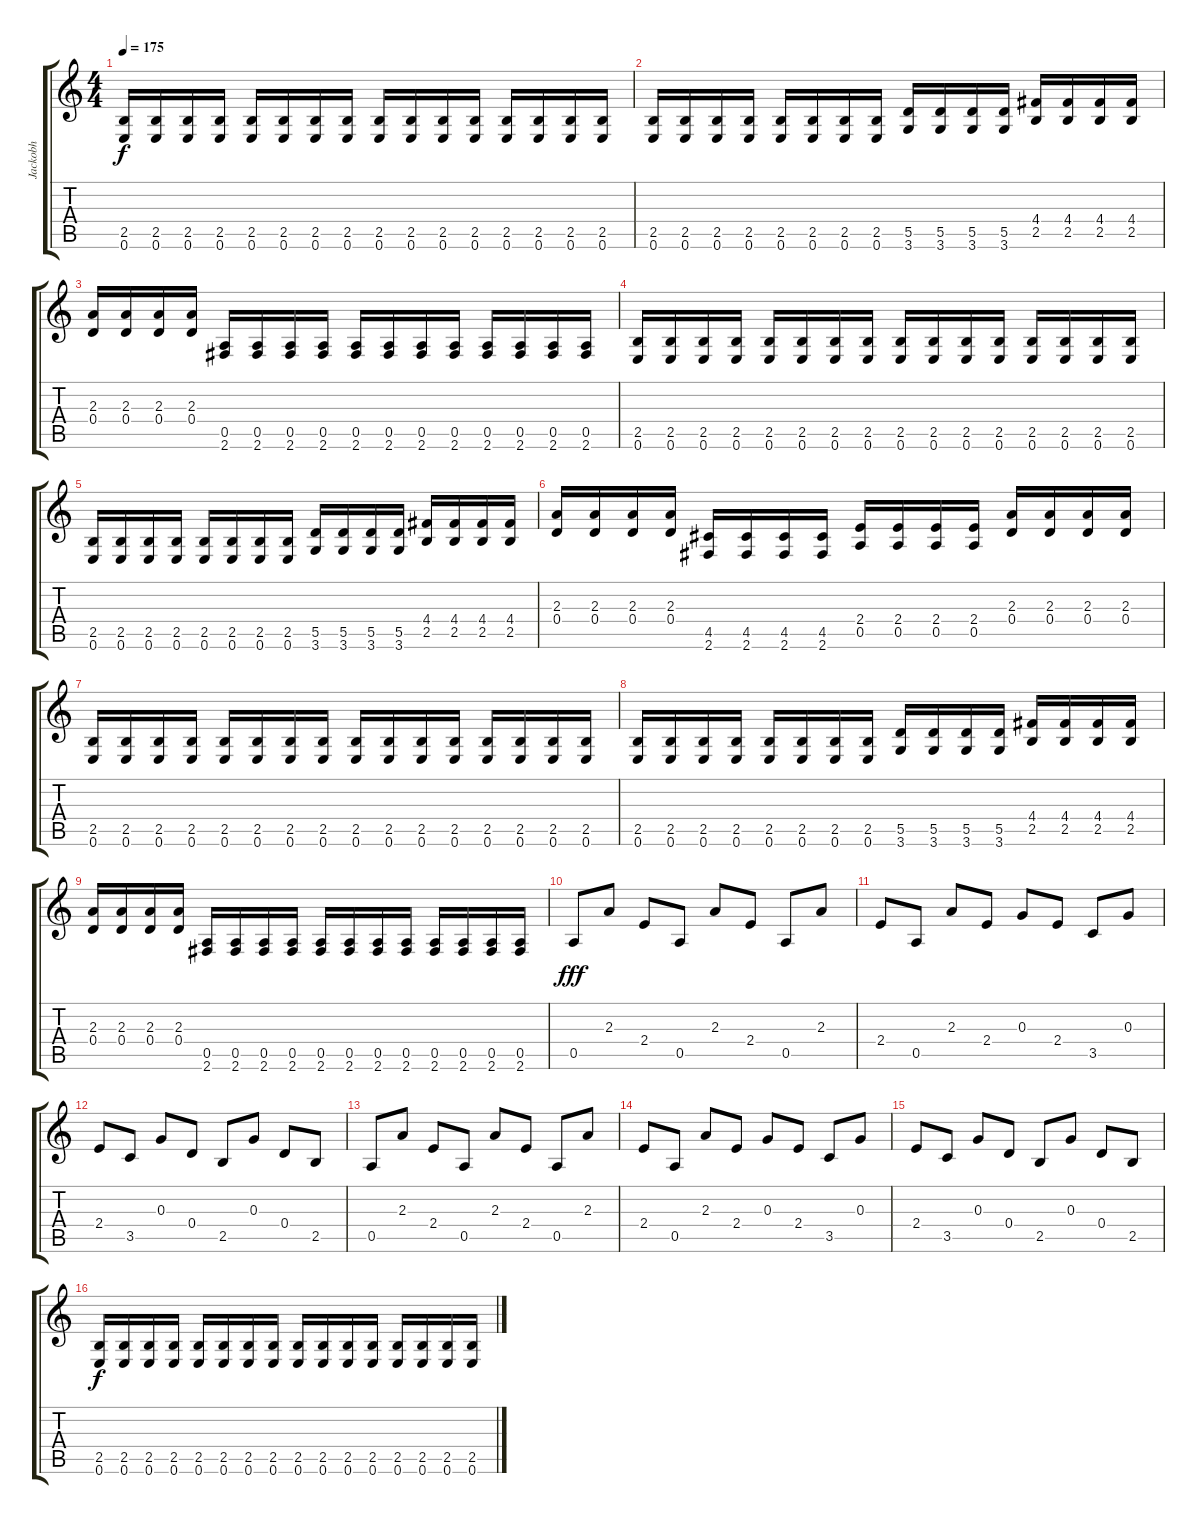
\track ("Jackobh" "Jackobh") {instrument distortionguitar}
\staff {score tabs}
\tuning (E4 B3 G3 D3 A2 E2) {hide}
\ts (4 4)
\tempo 175
\clef g2
\ks c
(2.5 0.6).16{dy f} (2.5 0.6).16 (2.5 0.6).16 (2.5 0.6).16 (2.5 0.6).16 (2.5 0.6).16 (2.5 0.6).16 (2.5 0.6).16 (2.5 0.6).16 (2.5 0.6).16 (2.5 0.6).16 (2.5 0.6).16 (2.5 0.6).16 (2.5 0.6).16 (2.5 0.6).16 (2.5 0.6).16 |
(2.5 0.6).16 (2.5 0.6).16 (2.5 0.6).16 (2.5 0.6).16 (2.5 0.6).16 (2.5 0.6).16 (2.5 0.6).16 (2.5 0.6).16 (5.5 3.6).16 (5.5 3.6).16 (5.5 3.6).16 (5.5 3.6).16 (4.4 2.5).16 (4.4 2.5).16 (4.4 2.5).16 (4.4 2.5).16 |
(2.3 0.4).16 (2.3 0.4).16 (2.3 0.4).16 (2.3 0.4).16 (0.5 2.6).16 (0.5 2.6).16 (0.5 2.6).16 (0.5 2.6).16 (0.5 2.6).16 (0.5 2.6).16 (0.5 2.6).16 (0.5 2.6).16 (0.5 2.6).16 (0.5 2.6).16 (0.5 2.6).16 (0.5 2.6).16 |
(2.5 0.6).16 (2.5 0.6).16 (2.5 0.6).16 (2.5 0.6).16 (2.5 0.6).16 (2.5 0.6).16 (2.5 0.6).16 (2.5 0.6).16 (2.5 0.6).16 (2.5 0.6).16 (2.5 0.6).16 (2.5 0.6).16 (2.5 0.6).16 (2.5 0.6).16 (2.5 0.6).16 (2.5 0.6).16 |
(2.5 0.6).16 (2.5 0.6).16 (2.5 0.6).16 (2.5 0.6).16 (2.5 0.6).16 (2.5 0.6).16 (2.5 0.6).16 (2.5 0.6).16 (5.5 3.6).16 (5.5 3.6).16 (5.5 3.6).16 (5.5 3.6).16 (4.4 2.5).16 (4.4 2.5).16 (4.4 2.5).16 (4.4 2.5).16 |
(2.3 0.4).16 (2.3 0.4).16 (2.3 0.4).16 (2.3 0.4).16 (4.5 2.6).16 (4.5 2.6).16 (4.5 2.6).16 (4.5 2.6).16 (2.4 0.5).16 (2.4 0.5).16 (2.4 0.5).16 (2.4 0.5).16 (2.3 0.4).16 (2.3 0.4).16 (2.3 0.4).16 (2.3 0.4).16 |
(2.5 0.6).16 (2.5 0.6).16 (2.5 0.6).16 (2.5 0.6).16 (2.5 0.6).16 (2.5 0.6).16 (2.5 0.6).16 (2.5 0.6).16 (2.5 0.6).16 (2.5 0.6).16 (2.5 0.6).16 (2.5 0.6).16 (2.5 0.6).16 (2.5 0.6).16 (2.5 0.6).16 (2.5 0.6).16 |
(2.5 0.6).16 (2.5 0.6).16 (2.5 0.6).16 (2.5 0.6).16 (2.5 0.6).16 (2.5 0.6).16 (2.5 0.6).16 (2.5 0.6).16 (5.5 3.6).16 (5.5 3.6).16 (5.5 3.6).16 (5.5 3.6).16 (4.4 2.5).16 (4.4 2.5).16 (4.4 2.5).16 (4.4 2.5).16 |
(2.3 0.4).16 (2.3 0.4).16 (2.3 0.4).16 (2.3 0.4).16 (0.5 2.6).16 (0.5 2.6).16 (0.5 2.6).16 (0.5 2.6).16 (0.5 2.6).16 (0.5 2.6).16 (0.5 2.6).16 (0.5 2.6).16 (0.5 2.6).16 (0.5 2.6).16 (0.5 2.6).16 (0.5 2.6).16 |
0.5.8{dy fff} 2.3.8 2.4.8 0.5.8 2.3.8 2.4.8 0.5.8 2.3.8 |
2.4.8 0.5.8 2.3.8 2.4.8 0.3.8 2.4.8 3.5.8 0.3.8 |
2.4.8 3.5.8 0.3.8 0.4.8 2.5.8 0.3.8 0.4.8 2.5.8 |
0.5.8 2.3.8 2.4.8 0.5.8 2.3.8 2.4.8 0.5.8 2.3.8 |
2.4.8 0.5.8 2.3.8 2.4.8 0.3.8 2.4.8 3.5.8 0.3.8 |
2.4.8 3.5.8 0.3.8 0.4.8 2.5.8 0.3.8 0.4.8 2.5.8 |
(2.5 0.6).16{dy f} (2.5 0.6).16 (2.5 0.6).16 (2.5 0.6).16 (2.5 0.6).16 (2.5 0.6).16 (2.5 0.6).16 (2.5 0.6).16 (2.5 0.6).16 (2.5 0.6).16 (2.5 0.6).16 (2.5 0.6).16 (2.5 0.6).16 (2.5 0.6).16 (2.5 0.6).16 (2.5 0.6).16
